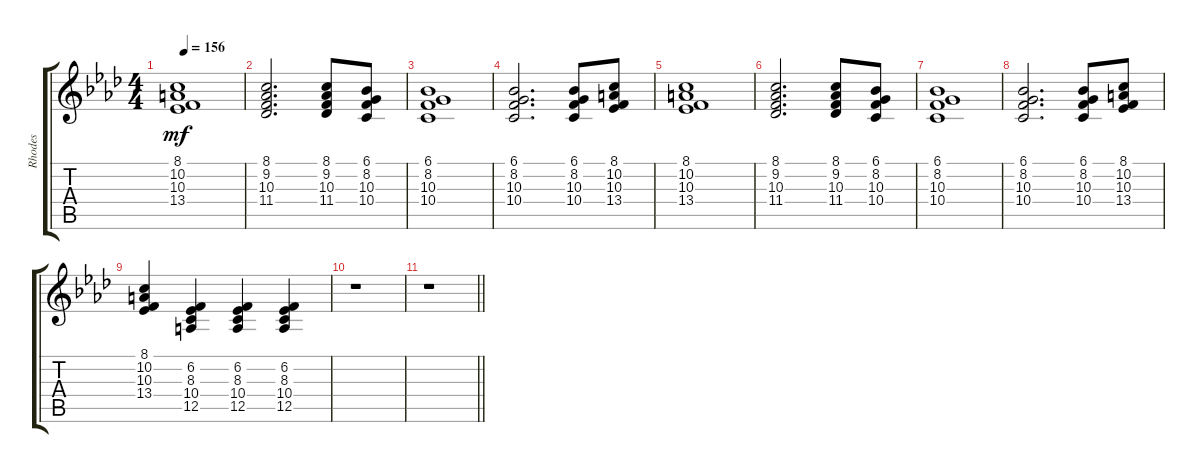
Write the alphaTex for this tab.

\track ("Rhodes" "Rhodes") {instrument electricpiano1}
\staff {score tabs}
\tuning (E4 B3 G3 D3 A2 E2) {hide}
\ts (4 4)
\tempo 156
\clef g2
\ks fminor
(8.1 10.2 10.3 13.4).1{dy mf} |
(8.1 9.2 10.3 11.4).2{d} (8.1 9.2 10.3 11.4).8 (6.1 8.2 10.3 10.4).8 |
(6.1 8.2 10.3 10.4).1 |
(6.1 8.2 10.3 10.4).2{d} (6.1 8.2 10.3 10.4).8 (8.1 10.2 10.3 13.4).8 |
(8.1 10.2 10.3 13.4).1 |
(8.1 9.2 10.3 11.4).2{d} (8.1 9.2 10.3 11.4).8 (6.1 8.2 10.3 10.4).8 |
(6.1 8.2 10.3 10.4).1 |
(6.1 8.2 10.3 10.4).2{d} (6.1 8.2 10.3 10.4).8 (8.1 10.2 10.3 13.4).8 |
(8.1 10.2 10.3 13.4).4 (6.2 8.3 10.4 12.5).4 (6.2 8.3 10.4 12.5).4 (6.2 8.3 10.4 12.5).4 |
r.1 |
\barLineRight lightlight
r.1
